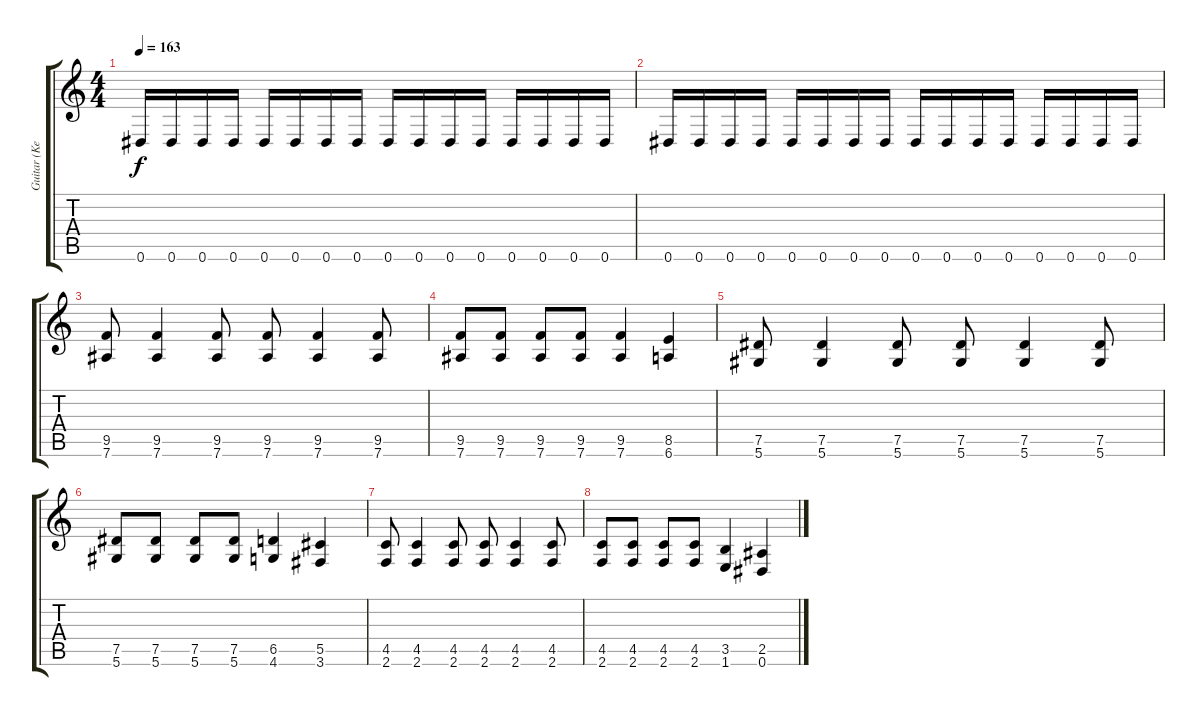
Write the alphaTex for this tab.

\track ("Guitar (Kerry King)" "Guitar (Ke") {instrument distortionguitar}
\staff {score tabs}
\tuning (Eb4 Bb3 Gb3 Db3 Ab2 Eb2) {hide}
\ts (4 4)
\tempo 163
\clef g2
\ks c
0.6.16{dy f} 0.6.16 0.6.16 0.6.16 0.6.16 0.6.16 0.6.16 0.6.16 0.6.16 0.6.16 0.6.16 0.6.16 0.6.16 0.6.16 0.6.16 0.6.16 |
0.6.16 0.6.16 0.6.16 0.6.16 0.6.16 0.6.16 0.6.16 0.6.16 0.6.16 0.6.16 0.6.16 0.6.16 0.6.16 0.6.16 0.6.16 0.6.16 |
(9.5 7.6).8 (9.5 7.6).4 (9.5 7.6).8 (9.5 7.6).8 (9.5 7.6).4 (9.5 7.6).8 |
(9.5 7.6).8 (9.5 7.6).8 (9.5 7.6).8 (9.5 7.6).8 (9.5 7.6).4 (8.5 6.6).4 |
(7.5 5.6).8 (7.5 5.6).4 (7.5 5.6).8 (7.5 5.6).8 (7.5 5.6).4 (7.5 5.6).8 |
(7.5 5.6).8 (7.5 5.6).8 (7.5 5.6).8 (7.5 5.6).8 (6.5 4.6).4 (5.5 3.6).4 |
(4.5 2.6).8 (4.5 2.6).4 (4.5 2.6).8 (4.5 2.6).8 (4.5 2.6).4 (4.5 2.6).8 |
(4.5 2.6).8 (4.5 2.6).8 (4.5 2.6).8 (4.5 2.6).8 (3.5 1.6).4 (2.5 0.6).4
